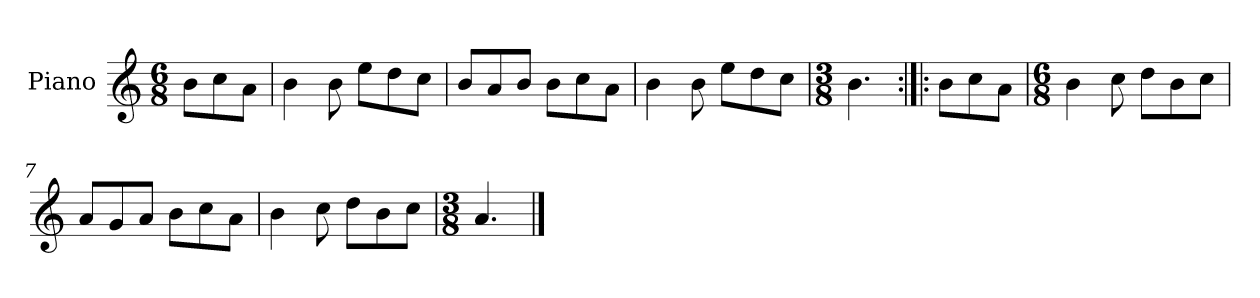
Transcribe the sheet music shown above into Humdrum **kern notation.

**kern
*part1
*staff1
*I"Piano
*I'Pno.
*clefG2
*k[]
*M6/8
=
8b\L
8cc\
8a\J
=1
4b\
8b\
8ee\L
8dd\
8cc\J
=2
8b/L
8a/
8b/J
8b\L
8cc\
8a\J
=3
4b\
8b\
8ee\L
8dd\
8cc\J
=4
*M3/8
4.b\
=5:|!|:
8b\L
8cc\
8a\J
=6
*M6/8
4b\
8cc\
8dd\L
8b\
8cc\J
=7
8a/L
8g/
8a/J
8b\L
8cc\
8a\J
!!LO:LB:g=z
=8
4b\
8cc\
8dd\L
8b\
8cc\J
=9
*M3/8
4.a/
==
*-
